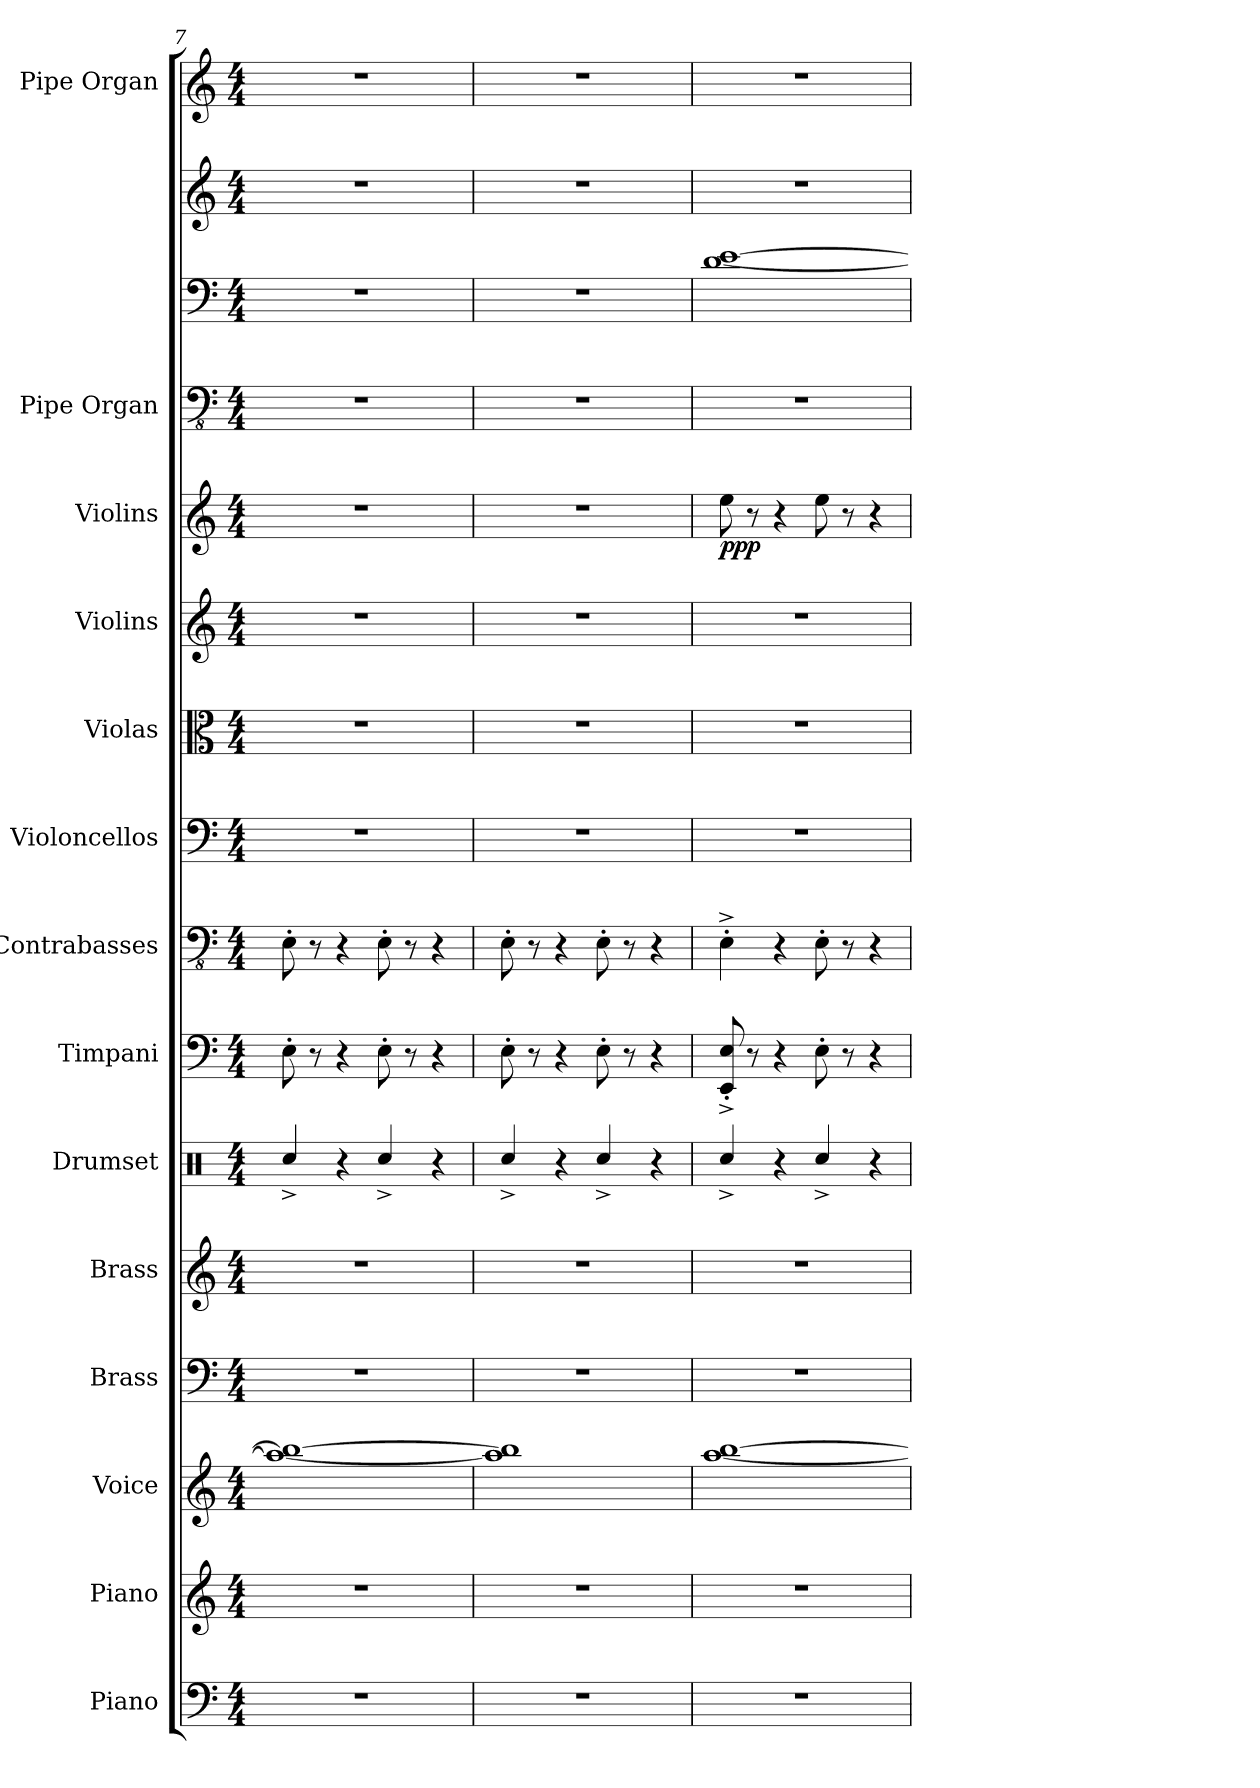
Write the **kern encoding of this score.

**kern	**kern	**kern	**kern	**kern	**kern	**kern	**kern	**kern	**kern	**kern	**kern	**dynam	**kern	**kern	**kern	**kern
*part14	*part13	*part12	*part11	*part10	*part9	*part8	*part7	*part6	*part5	*part4	*part3	*part3	*part2	*part2	*part2	*part1
*staff16	*staff15	*staff14	*staff13	*staff12	*staff11	*staff10	*staff9	*staff8	*staff7	*staff6	*staff5	*staff5	*staff4	*staff3	*staff2	*staff1
*I"Piano	*I"Piano	*I"Voice	*I"Brass	*I"Brass	*I"Drumset	*I"Timpani	*I"Contrabasses	*I"Violoncellos	*I"Violas	*I"Violins	*I"Violins	*	*I"Pipe Organ	*	*	*I"Pipe Organ
*I'Pno.	*I'Pno.	*I'Vo.	*I'Br.	*I'Br.	*I'Drs.	*I'Timp.	*I'Cbs.	*I'Vlcs.	*I'Vlas.	*I'Vlns.	*I'Vlns.	*	*I'Org.	*	*	*I'Org.
!!LO:PB:g=z
*clefF4	*clefG2	*clefG2	*clefF4	*clefG2	*clefX	*clefF4	*clefFv4	*clefF4	*clefC3	*clefG2	*clefG2	*	*clefFv4	*clefF4	*clefG2	*clefG2
*k[]	*k[]	*k[]	*k[]	*k[]	*k[]	*k[]	*k[]	*k[]	*k[]	*k[]	*k[]	*	*k[]	*k[]	*k[]	*k[]
*M4/4	*M4/4	*M4/4	*M4/4	*M4/4	*M4/4	*M4/4	*M4/4	*M4/4	*M4/4	*M4/4	*M4/4	*	*M4/4	*M4/4	*M4/4	*M4/4
=7	=7	=7	=7	=7	=7	=7	=7	=7	=7	=7	=7	=7	=7	=7	=7	=7
1r	1r	1aa_ 1bb_	1r	1r	4Rcc^/	8E'\	8EE'\	1r	1r	1r	1r	.	1r	1r	1r	1r
.	.	.	.	.	.	8r	8r	.	.	.	.	.	.	.	.	.
.	.	.	.	.	4r	4r	4r	.	.	.	.	.	.	.	.	.
.	.	.	.	.	4Rcc^/	8E'\	8EE'\	.	.	.	.	.	.	.	.	.
.	.	.	.	.	.	8r	8r	.	.	.	.	.	.	.	.	.
.	.	.	.	.	4r	4r	4r	.	.	.	.	.	.	.	.	.
=8	=8	=8	=8	=8	=8	=8	=8	=8	=8	=8	=8	=8	=8	=8	=8	=8
1r	1r	1aa] 1bb]	1r	1r	4Rcc^/	8E'\	8EE'\	1r	1r	1r	1r	.	1r	1r	1r	1r
.	.	.	.	.	.	8r	8r	.	.	.	.	.	.	.	.	.
.	.	.	.	.	4r	4r	4r	.	.	.	.	.	.	.	.	.
.	.	.	.	.	4Rcc^/	8E'\	8EE'\	.	.	.	.	.	.	.	.	.
.	.	.	.	.	.	8r	8r	.	.	.	.	.	.	.	.	.
.	.	.	.	.	4r	4r	4r	.	.	.	.	.	.	.	.	.
=9	=9	=9	=9	=9	=9	=9	=9	=9	=9	=9	=9	=9	=9	=9	=9	=9
!	!	!	!	!	!	!	!	!	!	!	!	!LO:DY:b	!	!	!	!
1r	1r	[1aa [1bb	1r	1r	4Rcc^/	8EE/'^ 8E/'^	4EE'^\	1r	1r	1r	8ee\	ppp	1r	[1d [1e	1r	1r
.	.	.	.	.	.	8r	.	.	.	.	8r	.	.	.	.	.
.	.	.	.	.	4r	4r	4r	.	.	.	4r	.	.	.	.	.
.	.	.	.	.	4Rcc^/	8E'\	8EE'\	.	.	.	8ee\	.	.	.	.	.
.	.	.	.	.	.	8r	8r	.	.	.	8r	.	.	.	.	.
.	.	.	.	.	4r	4r	4r	.	.	.	4r	.	.	.	.	.
=	=	=	=	=	=	=	=	=	=	=	=	=	=	=	=	=
*-	*-	*-	*-	*-	*-	*-	*-	*-	*-	*-	*-	*-	*-	*-	*-	*-
